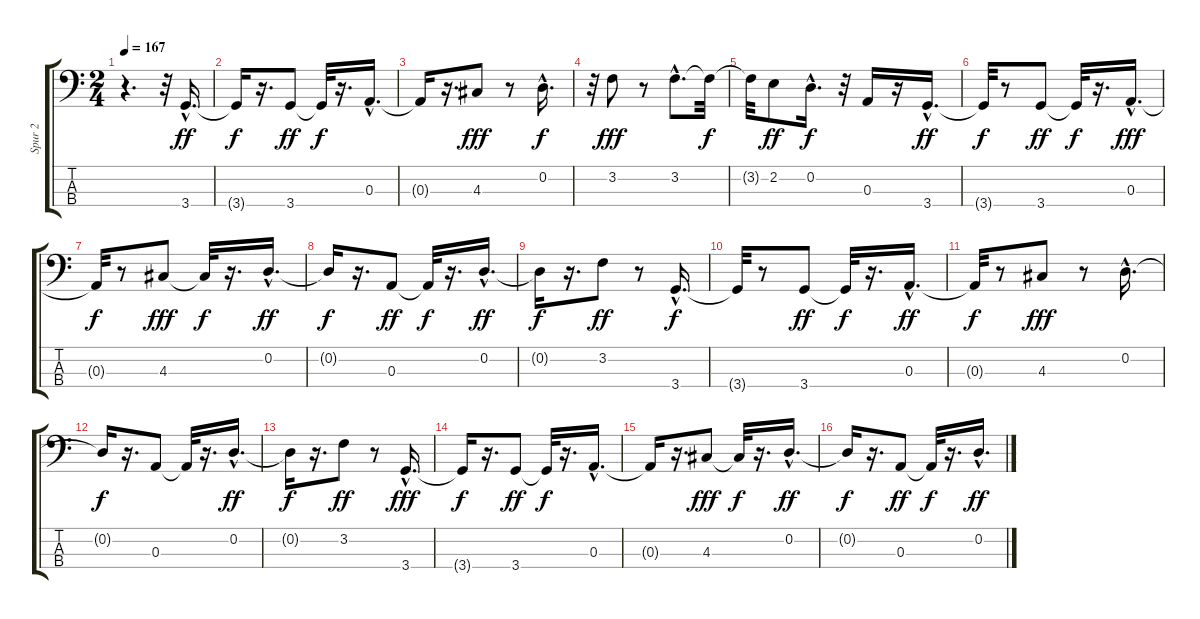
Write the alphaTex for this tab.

\track ("Spur 2" "Spur 2") {instrument electricbassfinger}
\staff {score tabs}
\tuning (G2 D2 A1 E1) {hide}
\ts (2 4)
\tempo 167
\clef f4
\ks c
r.4{d dy f} r.32 3.4{hac}.16{d dy ff} |
3.4{t}.16{dy f} r.16{d} 3.4.8{dy ff} 3.4{t}.32{dy f} r.16{d} 0.3{hac}.16{d} |
0.3{t}.16 r.16{d} 4.3.8{dy fff} r.8 0.2{hac}.16{d dy f} |
r.32 3.2.8{dy fff} r.8 3.2{hac}.8{d} 3.2{t}.32{dy f} |
3.2{t}.32 2.2.8{dy ff} 0.2{hac}.16{d dy f} r.32 0.3.16 r.16 3.4{hac}.16{d dy ff} |
3.4{t}.32{dy f} r.8 3.4.8{dy ff} 3.4{t}.32{dy f} r.16{d} 0.3{hac}.16{d dy fff} |
0.3{t}.32{dy f} r.8 4.3.8{dy fff} 4.3{t}.32{dy f} r.16{d} 0.2{hac}.16{d dy ff} |
0.2{t}.16{dy f} r.16{d} 0.3.8{dy ff} 0.3{t}.32{dy f} r.16{d} 0.2{hac}.16{d dy ff} |
0.2{t}.16{dy f} r.16{d} 3.2.8{dy ff} r.8 3.4{hac}.16{d dy f} |
3.4{t}.32 r.8 3.4.8{dy ff} 3.4{t}.32{dy f} r.16{d} 0.3{hac}.16{d dy ff} |
0.3{t}.32{dy f} r.8 4.3.8{dy fff} r.8 0.2{hac}.16{d} |
0.2{t}.16{dy f} r.16{d} 0.3.8 0.3{t}.32 r.16{d} 0.2{hac}.16{d dy ff} |
0.2{t}.16{dy f} r.16{d} 3.2.8{dy ff} r.8 3.4{hac}.16{d dy fff} |
3.4{t}.16{dy f} r.16{d} 3.4.8{dy ff} 3.4{t}.32{dy f} r.16{d} 0.3{hac}.16{d} |
0.3{t}.16 r.16{d} 4.3.8{dy fff} 4.3{t}.32{dy f} r.16{d} 0.2{hac}.16{d dy ff} |
0.2{t}.16{dy f} r.16{d} 0.3.8{dy ff} 0.3{t}.32{dy f} r.16{d} 0.2{hac}.16{d dy ff}
